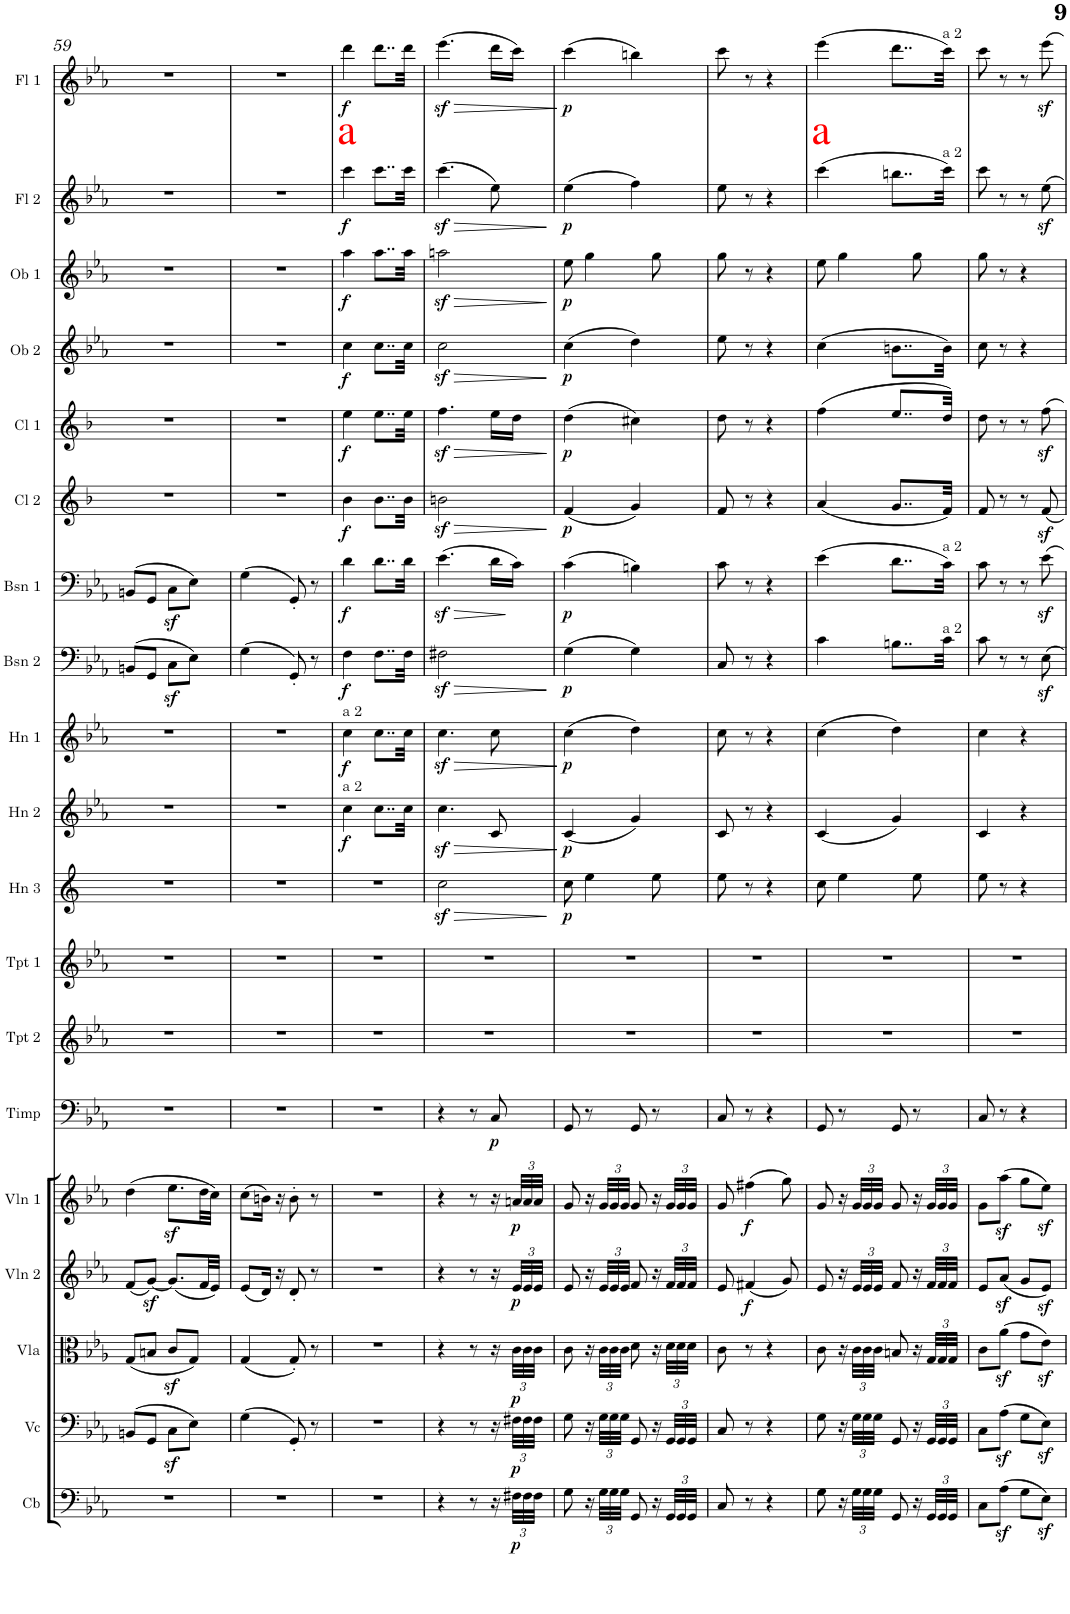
**kern	**dynam	**kern	**dynam	**kern	**dynam	**kern	**dynam	**kern	**dynam	**kern	**dynam	**kern	**kern	**kern	**dynam	**kern	**dynam	**kern	**dynam	**kern	**dynam	**kern	**dynam	**kern	**dynam	**kern	**dynam	**kern	**dynam	**kern	**dynam	**kern	**dynam	**kern	**text	**dynam
*part19	*part19	*part18	*part18	*part17	*part17	*part16	*part16	*part15	*part15	*part14	*part14	*part13	*part12	*part11	*part11	*part10	*part10	*part9	*part9	*part8	*part8	*part7	*part7	*part6	*part6	*part5	*part5	*part4	*part4	*part3	*part3	*part2	*part2	*part1	*part1	*part1
*staff19	*staff19	*staff18	*staff18	*staff17	*staff17	*staff16	*staff16	*staff15	*staff15	*staff14	*staff14	*staff13	*staff12	*staff11	*staff11	*staff10	*staff10	*staff9	*staff9	*staff8	*staff8	*staff7	*staff7	*staff6	*staff6	*staff5	*staff5	*staff4	*staff4	*staff3	*staff3	*staff2	*staff2	*staff1	*staff1	*staff1
*I"Contrabass	*	*I"Violoncello	*	*I"Viola	*	*I"Violin 2	*	*I"Violin 1	*	*I"Timpani	*	*I"C Trumpet 2	*I"C Trumpet 1	*I"Eb Horn 3	*	*I"C Horn 2	*	*I"C Horn 1	*	*I"Bassoon 2	*	*I"Bassoon 1	*	*I"Bb Clarinet 2	*	*I"Bb Clarinet 1	*	*I"Oboe 2	*	*I"Oboe 1	*	*I"Flute 2	*	*I"Flute 1	*	*
*I'Cb	*	*I'Vc	*	*I'Vla	*	*I'Vln 2	*	*I'Vln 1	*	*I'Timp	*	*I'Tpt 2	*I'Tpt 1	*I'Hn 3	*	*I'Hn 2	*	*I'Hn 1	*	*I'Bsn 2	*	*I'Bsn 1	*	*I'Cl 2	*	*I'Cl 1	*	*I'Ob 2	*	*I'Ob 1	*	*I'Fl 2	*	*I'Fl 1	*	*
!!LO:PB:g=z
*clefF4	*	*clefF4	*	*clefC3	*	*clefG2	*	*clefG2	*	*clefF4	*	*clefG2	*clefG2	*clefG2	*	*clefG2	*	*clefG2	*	*clefF4	*	*clefF4	*	*clefG2	*	*clefG2	*	*clefG2	*	*clefG2	*	*clefG2	*	*clefG2	*	*
*Trd7c12	*	*	*	*	*	*	*	*	*	*	*	*Trd1c2	*Trd1c2	*Trd5c9	*	*Trd7c12	*	*Trd7c12	*	*	*	*	*	*Trd1c2	*	*Trd1c2	*	*	*	*	*	*	*	*	*	*
*k[b-e-a-]	*	*k[b-e-a-]	*	*k[b-e-a-]	*	*k[b-e-a-]	*	*k[b-e-a-]	*	*k[b-e-a-]	*	*k[b-e-a-]	*k[b-e-a-]	*k[]	*	*k[b-e-a-]	*	*k[b-e-a-]	*	*k[b-e-a-]	*	*k[b-e-a-]	*	*k[b-]	*	*k[b-]	*	*k[b-e-a-]	*	*k[b-e-a-]	*	*k[b-e-a-]	*	*k[b-e-a-]	*	*
*M2/4	*	*M2/4	*	*M2/4	*	*M2/4	*	*M2/4	*	*M2/4	*	*M2/4	*M2/4	*M2/4	*	*M2/4	*	*M2/4	*	*M2/4	*	*M2/4	*	*M2/4	*	*M2/4	*	*M2/4	*	*M2/4	*	*M2/4	*	*M2/4	*	*
=59	=59	=59	=59	=59	=59	=59	=59	=59	=59	=59	=59	=59	=59	=59	=59	=59	=59	=59	=59	=59	=59	=59	=59	=59	=59	=59	=59	=59	=59	=59	=59	=59	=59	=59	=59	=59
2r	.	(8BBn/L	.	(8G/L	.	(8f/L	.	(4dd\	.	2r	.	2r	2r	2r	.	2r	.	2r	.	(8BBn/L	.	(8BBn/L	.	2r	.	2r	.	2r	.	2r	.	2r	.	2r	.	.
.	.	8GG/J	.	8Bn/J	.	[8gz</J)	.	.	.	.	.	.	.	.	.	.	.	.	.	8GG/J	.	8GG/J	.	.	.	.	.	.	.	.	.	.	.	.	.	.
.	.	8Cz<\L	.	8cz</L	.	(8.g/L]	.	8.ee-z<\L	.	.	.	.	.	.	.	.	.	.	.	8Cz<\L	.	8Cz<\L	.	.	.	.	.	.	.	.	.	.	.	.	.	.
.	.	8E-\J)	.	8G/J)	.	.	.	.	.	.	.	.	.	.	.	.	.	.	.	8E-\J)	.	8E-\J)	.	.	.	.	.	.	.	.	.	.	.	.	.	.
.	.	.	.	.	.	32f/LL	.	32dd\LL	.	.	.	.	.	.	.	.	.	.	.	.	.	.	.	.	.	.	.	.	.	.	.	.	.	.	.	.
.	.	.	.	.	.	32e-/JJJ)	.	32cc\JJJ)	.	.	.	.	.	.	.	.	.	.	.	.	.	.	.	.	.	.	.	.	.	.	.	.	.	.	.	.
=60	=60	=60	=60	=60	=60	=60	=60	=60	=60	=60	=60	=60	=60	=60	=60	=60	=60	=60	=60	=60	=60	=60	=60	=60	=60	=60	=60	=60	=60	=60	=60	=60	=60	=60	=60	=60
2r	.	(4G\	.	(4G/	.	(8e-/L	.	(8cc\L	.	2r	.	2r	2r	2r	.	2r	.	2r	.	(4G\	.	(4G\	.	2r	.	2r	.	2r	.	2r	.	2r	.	2r	.	.
.	.	.	.	.	.	16d/Jk)	.	16bn\Jk)	.	.	.	.	.	.	.	.	.	.	.	.	.	.	.	.	.	.	.	.	.	.	.	.	.	.	.	.
.	.	.	.	.	.	16r	.	16r	.	.	.	.	.	.	.	.	.	.	.	.	.	.	.	.	.	.	.	.	.	.	.	.	.	.	.	.
.	.	8GG'/)	.	8G'/)	.	8d'/	.	8b'\	.	.	.	.	.	.	.	.	.	.	.	8GG'/)	.	8GG'/)	.	.	.	.	.	.	.	.	.	.	.	.	.	.
.	.	8r	.	8r	.	8r	.	8r	.	.	.	.	.	.	.	.	.	.	.	8r	.	8r	.	.	.	.	.	.	.	.	.	.	.	.	.	.
=61	=61	=61	=61	=61	=61	=61	=61	=61	=61	=61	=61	=61	=61	=61	=61	=61	=61	=61	=61	=61	=61	=61	=61	=61	=61	=61	=61	=61	=61	=61	=61	=61	=61	=61	=61	=61
!	!	!	!	!	!	!	!	!	!	!	!	!	!	!	!	!	!	!LO:TX:a:t=a 2	!	!	!	!	!	!	!	!	!	!	!	!	!	!	!	!	!	!
!	!	!	!	!	!	!	!	!	!	!	!	!	!	!	!	!LO:TX:a:t=a 2	!	!	!	!	!	!	!	!	!	!	!	!	!	!	!	!	!	!	!	!
!	!	!	!	!	!	!	!	!	!	!	!	!	!	!	!	!	!LO:DY:b	!	!LO:DY:b	!	!LO:DY:b	!	!LO:DY:b	!	!LO:DY:b	!	!LO:DY:b	!	!LO:DY:b	!	!LO:DY:b	!	!LO:DY:b	!	!LO:LY:b:color=#FF0000	!LO:DY:b
2r	.	2r	.	2r	.	2r	.	2r	.	2r	.	2r	2r	2r	.	4cc\	f	4cc\	f	4F\	f	4d\	f	4b-\	f	4ee\	f	4cc\	f	4aa-\	f	4ccc\	f	4ddd\	a	f
.	.	.	.	.	.	.	.	.	.	.	.	.	.	.	.	8..cc\L	.	8..cc\L	.	8..F\L	.	8..d\L	.	8..b-\L	.	8..ee\L	.	8..cc\L	.	8..aa-\L	.	8..ccc\L	.	8..ddd\L	.	.
.	.	.	.	.	.	.	.	.	.	.	.	.	.	.	.	32cc\Jkk	.	32cc\Jkk	.	32F\Jkk	.	32d\Jkk	.	32b-\Jkk	.	32ee\Jkk	.	32cc\Jkk	.	32aa-\Jkk	.	32ccc\Jkk	.	32ddd\Jkk	.	.
=62	=62	=62	=62	=62	=62	=62	=62	=62	=62	=62	=62	=62	=62	=62	=62	=62	=62	=62	=62	=62	=62	=62	=62	=62	=62	=62	=62	=62	=62	=62	=62	=62	=62	=62	=62	=62
!	!	!	!	!	!	!	!	!	!	!	!	!	!	!	!LO:HP:b	!	!LO:HP:b	!	!LO:HP:b	!	!LO:HP:b	!	!LO:HP:b	!	!LO:HP:b	!	!LO:HP:b	!	!LO:HP:b	!	!LO:HP:b	!	!LO:HP:b	!	!	!LO:HP:b
4r	.	4r	.	4r	.	4r	.	4r	.	4r	.	2r	2r	2ccz<\	>	4.ccz<\	>	4.ccz<\	>	2F#Xz<\	>	(4.e-z<\	>	2bnz<\	>	4.ffz<\	>	2ccz<\	>	2aanz<\	>	(4.cccz<\	>	(4.eee-z<\	.	>
8r	.	8r	.	8r	.	8r	.	8r	.	8r	.	.	.	.	.	.	.	.	.	.	.	.	.	.	.	.	.	.	.	.	.	.	.	.	.	.
!	!	!	!	!	!	!	!	!	!	!	!LO:DY:b	!	!	!	!	!	!	!	!	!	!	!	!	!	!	!	!	!	!	!	!	!	!	!	!	!
16r	.	16r	.	16r	.	16r	.	16r	.	8C/	p	.	.	.	.	8c/	.	8cc\	.	.	.	16d\LL	.	.	.	16ee\LL	.	.	.	.	.	8ee-\)	.	16ddd\LL	.	.
*Xbrackettup	*	*Xbrackettup	*	*Xbrackettup	*	*Xbrackettup	*	*Xbrackettup	*	*	*	*	*	*	*	*	*	*	*	*	*	*	*	*	*	*	*	*	*	*	*	*	*	*	*	*
!	!LO:DY:b	!	!LO:DY:b	!	!LO:DY:b	!	!LO:DY:b	!	!LO:DY:b	!	!	!	!	!	!	!	!	!	!	!	!	!	!	!	!	!	!	!	!	!	!	!	!	!	!	!
48F#X\LLL	p	48F#X\LLL	p	48c\LLL	p	48e-/LLL	p	48an/LLL	p	.	.	.	.	.	.	.	.	.	.	.	.	16c\JJ)	]	.	.	16dd\JJ	.	.	.	.	.	.	.	16ccc\JJ)	.	.
48F#\	.	48F#\	.	48c\	.	48e-/	.	48a/	.	.	.	.	.	.	.	.	.	.	.	.	.	.	.	.	.	.	.	.	.	.	.	.	.	.	.	.
48F#\JJJ	.	48F#\JJJ	.	48c\JJJ	.	48e-/JJJ	.	48a/JJJ	.	.	.	.	.	.	.	.	.	.	.	.	.	.	.	.	.	.	.	.	.	.	.	.	.	.	.	.
.	.	.	.	.	.	.	.	.	.	.	.	.	.	.	]	.	]	.	]	.	]	.	.	.	]	.	]	.	]	.	]	.	]	.	.	]
=63	=63	=63	=63	=63	=63	=63	=63	=63	=63	=63	=63	=63	=63	=63	=63	=63	=63	=63	=63	=63	=63	=63	=63	=63	=63	=63	=63	=63	=63	=63	=63	=63	=63	=63	=63	=63
!	!	!	!	!	!	!	!	!	!	!	!	!	!	!	!LO:DY:b	!	!LO:DY:b	!	!LO:DY:b	!	!LO:DY:b	!	!LO:DY:b	!	!LO:DY:b	!	!LO:DY:b	!	!LO:DY:b	!	!LO:DY:b	!	!LO:DY:b	!	!	!LO:DY:b
8G\	.	8G\	.	8c\	.	8e-/	.	8g/	.	8GG/	.	2r	2r	8cc\	p	(4c/	p	(4cc\	p	(4G\	p	(4c\	p	(4f/	p	(4dd\	p	(4cc\	p	8ee-\	p	(4ee-\	p	(4ccc\	.	p
16r	.	16r	.	16r	.	16r	.	16r	.	8r	.	.	.	4ee\	.	.	.	.	.	.	.	.	.	.	.	.	.	.	.	4gg\	.	.	.	.	.	.
48G\LLL	.	48G\LLL	.	48c\LLL	.	48e-/LLL	.	48g/LLL	.	.	.	.	.	.	.	.	.	.	.	.	.	.	.	.	.	.	.	.	.	.	.	.	.	.	.	.
48G\	.	48G\	.	48c\	.	48e-/	.	48g/	.	.	.	.	.	.	.	.	.	.	.	.	.	.	.	.	.	.	.	.	.	.	.	.	.	.	.	.
48G\JJJ	.	48G\JJJ	.	48c\JJJ	.	48e-/JJJ	.	48g/JJJ	.	.	.	.	.	.	.	.	.	.	.	.	.	.	.	.	.	.	.	.	.	.	.	.	.	.	.	.
8GG/	.	8GG/	.	8d\	.	8f/	.	8g/	.	8GG/	.	.	.	.	.	4g/)	.	4dd\)	.	4G\)	.	4Bn\)	.	4g/)	.	4cc#X\)	.	4dd\)	.	.	.	4ff\)	.	4bbn\)	.	.
16r	.	16r	.	16r	.	16r	.	16r	.	8r	.	.	.	8ee\	.	.	.	.	.	.	.	.	.	.	.	.	.	.	.	8gg\	.	.	.	.	.	.
48GG/LLL	.	48GG/LLL	.	48d\LLL	.	48f/LLL	.	48g/LLL	.	.	.	.	.	.	.	.	.	.	.	.	.	.	.	.	.	.	.	.	.	.	.	.	.	.	.	.
48GG/	.	48GG/	.	48d\	.	48f/	.	48g/	.	.	.	.	.	.	.	.	.	.	.	.	.	.	.	.	.	.	.	.	.	.	.	.	.	.	.	.
48GG/JJJ	.	48GG/JJJ	.	48d\JJJ	.	48f/JJJ	.	48g/JJJ	.	.	.	.	.	.	.	.	.	.	.	.	.	.	.	.	.	.	.	.	.	.	.	.	.	.	.	.
=64	=64	=64	=64	=64	=64	=64	=64	=64	=64	=64	=64	=64	=64	=64	=64	=64	=64	=64	=64	=64	=64	=64	=64	=64	=64	=64	=64	=64	=64	=64	=64	=64	=64	=64	=64	=64
8C/	.	8C/	.	8c\	.	8e-/	.	8g/	.	8C/	.	2r	2r	8ee\	.	8c/	.	8cc\	.	8C/	.	8c\	.	8f/	.	8dd\	.	8ee-\	.	8gg\	.	8ee-\	.	8ccc\	.	.
!	!	!	!	!	!	!	!LO:DY:b	!	!LO:DY:b	!	!	!	!	!	!	!	!	!	!	!	!	!	!	!	!	!	!	!	!	!	!	!	!	!	!	!
8r	.	8r	.	8r	.	(4f#X/	f	(4ff#X\	f	8r	.	.	.	8r	.	8r	.	8r	.	8r	.	8r	.	8r	.	8r	.	8r	.	8r	.	8r	.	8r	.	.
4r	.	4r	.	4r	.	.	.	.	.	4r	.	.	.	4r	.	4r	.	4r	.	4r	.	4r	.	4r	.	4r	.	4r	.	4r	.	4r	.	4r	.	.
.	.	.	.	.	.	8g/)	.	8gg\)	.	.	.	.	.	.	.	.	.	.	.	.	.	.	.	.	.	.	.	.	.	.	.	.	.	.	.	.
=65	=65	=65	=65	=65	=65	=65	=65	=65	=65	=65	=65	=65	=65	=65	=65	=65	=65	=65	=65	=65	=65	=65	=65	=65	=65	=65	=65	=65	=65	=65	=65	=65	=65	=65	=65	=65
!	!	!	!	!	!	!	!	!	!	!	!	!	!	!	!	!	!	!	!	!	!	!	!	!	!	!	!	!	!	!	!	!	!	!	!LO:LY:b:color=#FF0000	!
8G\	.	8G\	.	8c\	.	8e-/	.	8g/	.	8GG/	.	2r	2r	8cc\	.	(4c/	.	(4cc\	.	4c\	.	(4e-\	.	(4a/	.	(4ff\	.	(4cc\	.	8ee-\	.	(4ccc\	.	(4eee-\	a	.
16r	.	16r	.	16r	.	16r	.	16r	.	8r	.	.	.	4ee\	.	.	.	.	.	.	.	.	.	.	.	.	.	.	.	4gg\	.	.	.	.	.	.
48G\LLL	.	48G\LLL	.	48c\LLL	.	48e-/LLL	.	48g/LLL	.	.	.	.	.	.	.	.	.	.	.	.	.	.	.	.	.	.	.	.	.	.	.	.	.	.	.	.
48G\	.	48G\	.	48c\	.	48e-/	.	48g/	.	.	.	.	.	.	.	.	.	.	.	.	.	.	.	.	.	.	.	.	.	.	.	.	.	.	.	.
48G\JJJ	.	48G\JJJ	.	48c\JJJ	.	48e-/JJJ	.	48g/JJJ	.	.	.	.	.	.	.	.	.	.	.	.	.	.	.	.	.	.	.	.	.	.	.	.	.	.	.	.
8GG/	.	8GG/	.	8Bn/	.	8f/	.	8g/	.	8GG/	.	.	.	.	.	4g/)	.	4dd\)	.	8..Bn\L	.	8..d\L	.	8..g/L	.	8..ee/L	.	8..bn\L	.	.	.	8..bbn\L	.	8..ddd\L	.	.
16r	.	16r	.	16r	.	16r	.	16r	.	8r	.	.	.	8ee\	.	.	.	.	.	.	.	.	.	.	.	.	.	.	.	8gg\	.	.	.	.	.	.
48GG/LLL	.	48GG/LLL	.	48G/LLL	.	48f/LLL	.	48g/LLL	.	.	.	.	.	.	.	.	.	.	.	.	.	.	.	.	.	.	.	.	.	.	.	.	.	.	.	.
48GG/	.	48GG/	.	48G/	.	48f/	.	48g/	.	.	.	.	.	.	.	.	.	.	.	.	.	.	.	.	.	.	.	.	.	.	.	.	.	.	.	.
!	!	!	!	!	!	!	!	!	!	!	!	!	!	!	!	!	!	!	!	!	!	!	!	!	!	!	!	!	!	!	!	!	!	!LO:TX:a:t=a 2	!	!
!	!	!	!	!	!	!	!	!	!	!	!	!	!	!	!	!	!	!	!	!	!	!	!	!	!	!	!	!	!	!	!	!LO:TX:a:t=a 2	!	!	!	!
!	!	!	!	!	!	!	!	!	!	!	!	!	!	!	!	!	!	!	!	!	!	!LO:TX:a:t=a 2	!	!	!	!	!	!	!	!	!	!	!	!	!	!
!	!	!	!	!	!	!	!	!	!	!	!	!	!	!	!	!	!	!	!	!LO:TX:a:t=a 2	!	!	!	!	!	!	!	!	!	!	!	!	!	!	!	!
.	.	.	.	.	.	.	.	.	.	.	.	.	.	.	.	.	.	.	.	32c\Jkk	.	32c\Jkk)	.	32f/Jkk)	.	32dd/Jkk)	.	32b\Jkk)	.	.	.	32ccc\Jkk)	.	32ccc\Jkk)	.	.
48GG/JJJ	.	48GG/JJJ	.	48G/JJJ	.	48f/JJJ	.	48g/JJJ	.	.	.	.	.	.	.	.	.	.	.	.	.	.	.	.	.	.	.	.	.	.	.	.	.	.	.	.
=66	=66	=66	=66	=66	=66	=66	=66	=66	=66	=66	=66	=66	=66	=66	=66	=66	=66	=66	=66	=66	=66	=66	=66	=66	=66	=66	=66	=66	=66	=66	=66	=66	=66	=66	=66	=66
8C\L	.	8C\L	.	8c\L	.	8e-/L	.	8g\L	.	8C/	.	2r	2r	8ee\	.	4c/	.	4cc\	.	8c\	.	8c\	.	8f/	.	8dd\	.	8cc\	.	8gg\	.	8ccc\	.	8ccc\	.	.
(8A-z<\J	.	(8A-z<\J	.	(8a-z<\J	.	(8a-z</J	.	(8aa-z<\J	.	8r	.	.	.	8r	.	.	.	.	.	8r	.	8r	.	8r	.	8r	.	8r	.	8r	.	8r	.	8r	.	.
8G\L	.	8G\L	.	8g\L	.	8g/L	.	8gg\L	.	4r	.	.	.	4r	.	4r	.	4r	.	8r	.	8r	.	8r	.	8r	.	4r	.	4r	.	8r	.	8r	.	.
8E-z<\J)	.	8E-z<\J)	.	8e-z<\J)	.	8e-z</J)	.	8ee-z<\J)	.	.	.	.	.	.	.	.	.	.	.	8E-z<\	.	8e-z<\	.	8fz</	.	8ffz<\	.	.	.	.	.	8ee-z<\	.	8eee-z<\	.	.
=	=	=	=	=	=	=	=	=	=	=	=	=	=	=	=	=	=	=	=	=	=	=	=	=	=	=	=	=	=	=	=	=	=	=	=	=
*-	*-	*-	*-	*-	*-	*-	*-	*-	*-	*-	*-	*-	*-	*-	*-	*-	*-	*-	*-	*-	*-	*-	*-	*-	*-	*-	*-	*-	*-	*-	*-	*-	*-	*-	*-	*-
